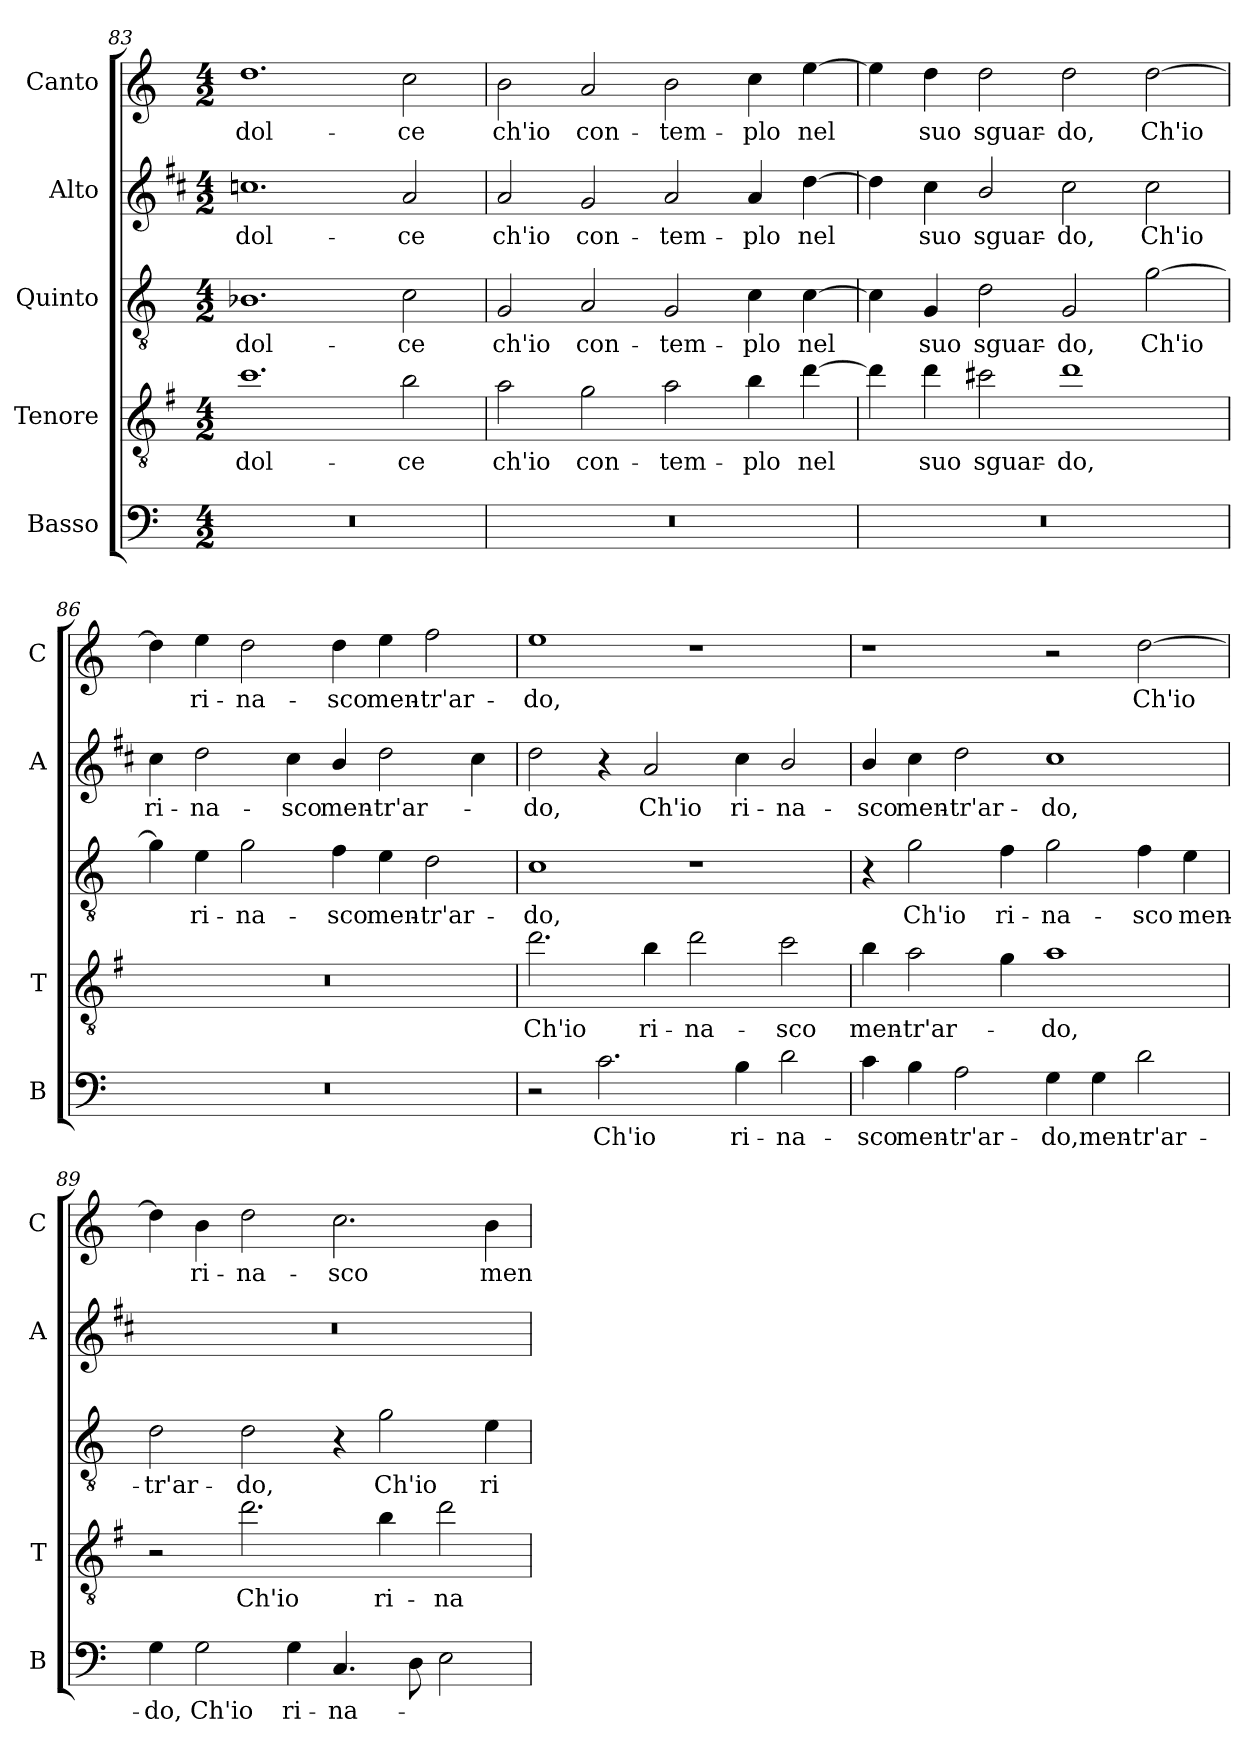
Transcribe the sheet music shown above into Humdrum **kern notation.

**kern	**text	**kern	**text	**kern	**text	**kern	**text	**kern	**text
*part5	*part5	*part4	*part4	*part3	*part3	*part2	*part2	*part1	*part1
*staff5	*staff5	*staff4	*staff4	*staff3	*staff3	*staff2	*staff2	*staff1	*staff1
*I"Basso	*	*I"Tenore	*	*I"Quinto	*	*I"Alto	*	*I"Canto	*
*I'B	*	*I'T	*	*	*	*I'A	*	*I'C	*
*clefF4	*	*clefGv2	*	*clefGv2	*	*clefG2	*	*clefG2	*
*	*	*ITrd4c7	*	*	*	*ITrd1c2	*	*	*
*k[]	*	*k[]	*	*k[]	*	*k[]	*	*k[]	*
*C:	*	*C:	*	*C:	*	*C:	*	*C:	*
*M4/2	*	*M4/2	*	*M4/2	*	*M4/2	*	*M4/2	*
=83	=83	=83	=83	=83	=83	=83	=83	=83	=83
!	!	!	!LO:LY:b	!	!LO:LY:b	!	!LO:LY:b	!	!LO:LY:b
0r	.	1.f	dol-	1.B-X	dol-	1.b-X	dol-	1.dd	dol-
!	!	!	!LO:LY:b	!	!LO:LY:b	!	!LO:LY:b	!	!LO:LY:b
.	.	2e\	-ce	2c\	-ce	2g/	-ce	2cc\	-ce
!!LO:LB:g=z
=84	=84	=84	=84	=84	=84	=84	=84	=84	=84
!	!	!	!LO:LY:b	!	!LO:LY:b	!	!LO:LY:b	!	!LO:LY:b
0r	.	2d\	ch'io	2G/	ch'io	2g/	ch'io	2b\	ch'io
!	!	!	!LO:LY:b	!	!LO:LY:b	!	!LO:LY:b	!	!LO:LY:b
.	.	2c\	con-	2A/	con-	2f/	con-	2a/	con-
!	!	!	!LO:LY:b	!	!LO:LY:b	!	!LO:LY:b	!	!LO:LY:b
.	.	2d\	-tem-	2G/	-tem-	2g/	-tem-	2b\	-tem-
!	!	!	!LO:LY:b	!	!LO:LY:b	!	!LO:LY:b	!	!LO:LY:b
.	.	4e\	-plo	4c\	-plo	4g/	-plo	4cc\	-plo
!	!	!	!LO:LY:b	!	!LO:LY:b	!	!LO:LY:b	!	!LO:LY:b
.	.	[4g\	nel	[4c\	nel	[4cc\	nel	[4ee\	nel
=85	=85	=85	=85	=85	=85	=85	=85	=85	=85
0r	.	4g\]	.	4c\]	.	4cc\]	.	4ee\]	.
!	!	!	!LO:LY:b	!	!LO:LY:b	!	!LO:LY:b	!	!LO:LY:b
.	.	4g\	suo	4G/	suo	4b\	suo	4dd\	suo
!	!	!	!LO:LY:b	!	!LO:LY:b	!	!LO:LY:b	!	!LO:LY:b
.	.	2f#X\	sguar-	2d\	sguar-	2a/	sguar-	2dd\	sguar-
!	!	!	!LO:LY:b	!	!LO:LY:b	!	!LO:LY:b	!	!LO:LY:b
.	.	1g	-do,	2G/	-do,	2b\	-do,	2dd\	-do,
!	!	!	!	!	!LO:LY:b	!	!LO:LY:b	!	!LO:LY:b
.	.	.	.	[2g\	Ch'io	2b\	Ch'io	[2dd\	Ch'io
=86	=86	=86	=86	=86	=86	=86	=86	=86	=86
!	!	!	!	!	!	!	!LO:LY:b	!	!
0r	.	0r	.	4g\]	.	4b\	ri-	4dd\]	.
!	!	!	!	!	!LO:LY:b	!	!LO:LY:b	!	!LO:LY:b
.	.	.	.	4e\	ri-	2cc\	-na-	4ee\	ri-
!	!	!	!	!	!LO:LY:b	!	!	!	!LO:LY:b
.	.	.	.	2g\	-na-	.	.	2dd\	-na-
!	!	!	!	!	!	!	!LO:LY:b	!	!
.	.	.	.	.	.	4b\	-sco	.	.
!	!	!	!	!	!LO:LY:b	!	!LO:LY:b	!	!LO:LY:b
.	.	.	.	4f\	-sco	4a/	men-	4dd\	-sco
!	!	!	!	!	!LO:LY:b	!	!LO:LY:b	!	!LO:LY:b
.	.	.	.	4e\	men-	2cc\	-tr'ar-	4ee\	men-
!	!	!	!	!	!LO:LY:b	!	!	!	!LO:LY:b
.	.	.	.	2d\	-tr'ar-	.	.	2ff\	-tr'ar-
.	.	.	.	.	.	4b\	.	.	.
=87	=87	=87	=87	=87	=87	=87	=87	=87	=87
!	!	!	!LO:LY:b	!	!LO:LY:b	!	!LO:LY:b	!	!LO:LY:b
2r	.	2.g\	Ch'io	1c	-do,	2cc\	-do,	1ee	-do,
!	!LO:LY:b	!	!	!	!	!	!	!	!
2.c\	Ch'io	.	.	.	.	4r	.	.	.
!	!	!	!LO:LY:b	!	!	!	!LO:LY:b	!	!
.	.	4e\	ri-	.	.	2g/	Ch'io	.	.
!	!	!	!LO:LY:b	!	!	!	!	!	!
.	.	2g\	-na-	1r	.	.	.	1r	.
!	!LO:LY:b	!	!	!	!	!	!LO:LY:b	!	!
4B\	ri-	.	.	.	.	4b\	ri-	.	.
!	!LO:LY:b	!	!LO:LY:b	!	!	!	!LO:LY:b	!	!
2d\	-na-	2f\	-sco	.	.	2a/	-na-	.	.
!!LO:LB:g=z
=88	=88	=88	=88	=88	=88	=88	=88	=88	=88
!	!LO:LY:b	!	!LO:LY:b	!	!	!	!LO:LY:b	!	!
4c\	-sco	4e\	men-	4r	.	4a/	-sco	1r	.
!	!LO:LY:b	!	!LO:LY:b	!	!LO:LY:b	!	!LO:LY:b	!	!
4B\	men-	2d\	-tr'ar-	2g\	Ch'io	4b\	men-	.	.
!	!LO:LY:b	!	!	!	!	!	!LO:LY:b	!	!
2A\	-tr'ar-	.	.	.	.	2cc\	-tr'ar-	.	.
!	!	!	!	!	!LO:LY:b	!	!	!	!
.	.	4c\	.	4f\	ri-	.	.	.	.
!	!LO:LY:b	!	!LO:LY:b	!	!LO:LY:b	!	!LO:LY:b	!	!
4G\	-do,	1d	-do,	2g\	-na-	1b	-do,	2r	.
!	!LO:LY:b	!	!	!	!	!	!	!	!
4G\	men-	.	.	.	.	.	.	.	.
!	!LO:LY:b	!	!	!	!LO:LY:b	!	!	!	!LO:LY:b
2d\	-tr'ar-	.	.	4f\	-sco	.	.	[2dd\	Ch'io
!	!	!	!	!	!LO:LY:b	!	!	!	!
.	.	.	.	4e\	men-	.	.	.	.
=89	=89	=89	=89	=89	=89	=89	=89	=89	=89
!	!LO:LY:b	!	!	!	!LO:LY:b	!	!	!	!
4G\	-do,	2r	.	2d\	-tr'ar-	0r	.	4dd\]	.
!	!LO:LY:b	!	!	!	!	!	!	!	!LO:LY:b
2G\	Ch'io	.	.	.	.	.	.	4b\	ri-
!	!	!	!LO:LY:b	!	!LO:LY:b	!	!	!	!LO:LY:b
.	.	2.g\	Ch'io	2d\	-do,	.	.	2dd\	-na-
!	!LO:LY:b	!	!	!	!	!	!	!	!
4G\	ri-	.	.	.	.	.	.	.	.
!	!LO:LY:b	!	!	!	!	!	!	!	!LO:LY:b
4.C/	-na-	.	.	4r	.	.	.	2.cc\	-sco
!	!	!	!LO:LY:b	!	!LO:LY:b	!	!	!	!
.	.	4e\	ri-	2g\	Ch'io	.	.	.	.
8D\	.	.	.	.	.	.	.	.	.
!	!	!	!LO:LY:b	!	!	!	!	!	!
2E\	.	2g\	-na-	.	.	.	.	.	.
!	!	!	!	!	!LO:LY:b	!	!	!	!LO:LY:b
.	.	.	.	4e\	ri-	.	.	4b\	men-
=	=	=	=	=	=	=	=	=	=
*-	*-	*-	*-	*-	*-	*-	*-	*-	*-
